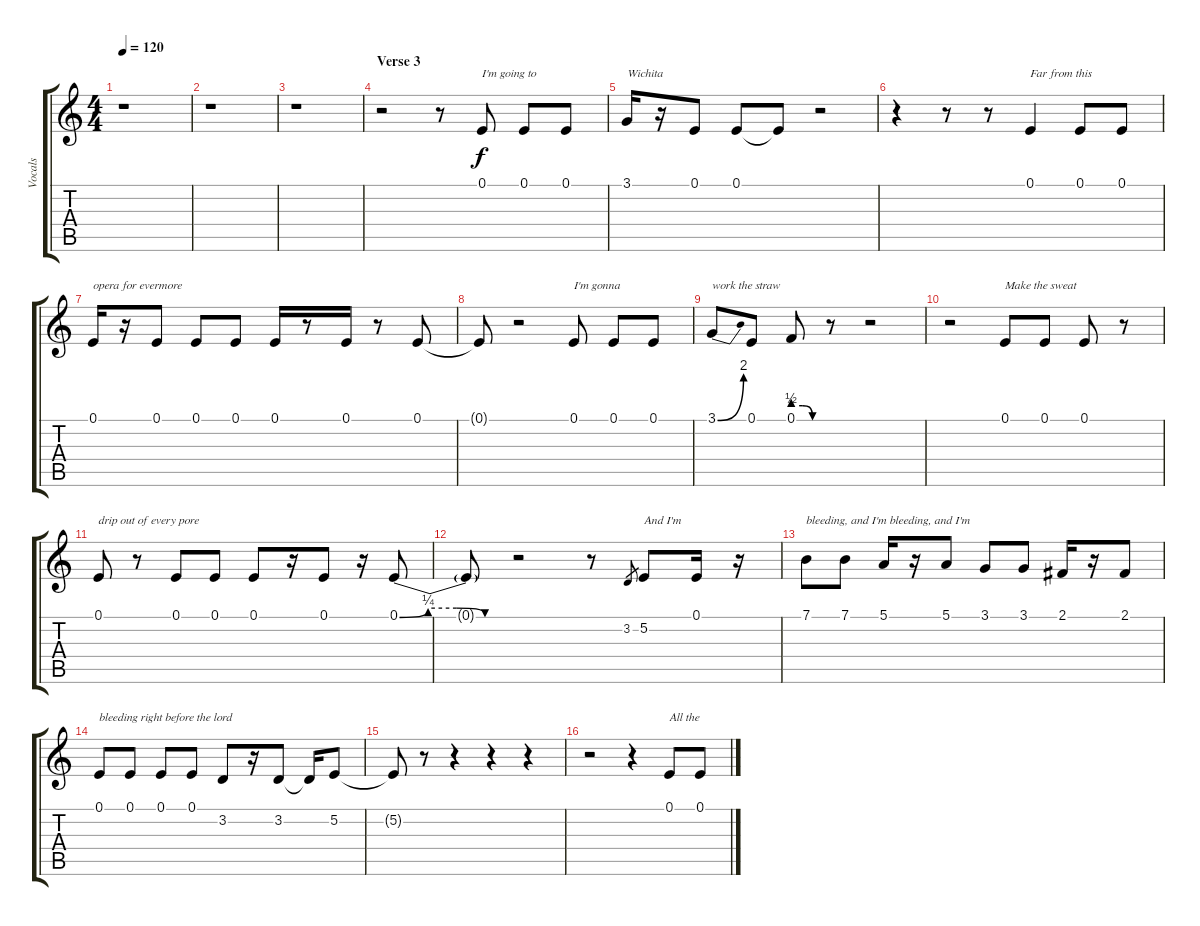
\track ("Vocals" "Vocals") {instrument oboe}
\staff {score tabs}
\tuning (E4 B3 G3 D3 A2 E2) {hide}
\ts (4 4)
\tempo 120
\clef g2
\ks c
r.1{dy f} |
r.1 |
r.1 |
\section ("" "Verse 3")
r.2 r.8 0.1.8{txt "I'm going to"} 0.1.8 0.1.8 |
3.1.16{txt "Wichita"} r.16 0.1.8 0.1.8 0.1{t}.8 r.2 |
r.4 r.8 r.8 0.1.4{txt "Far from this"} 0.1.8 0.1.8 |
0.1.16{txt "opera for evermore"} r.16 0.1.8 0.1.8 0.1.8 0.1.16 r.8 0.1.16 r.8 0.1.8 |
0.1{t}.8 r.2 0.1.8{txt "I'm gonna"} 0.1.8 0.1.8 |
3.1{be (bend 0 0 60 8)}.8{txt "work the straw"} 0.1.8 0.1{be (custom 0 2 20 2 40 0 60 0)}.8 r.8 r.2 |
r.2 0.1.8{txt "Make the sweat"} 0.1.8 0.1.8 r.8 |
0.1.8{txt "drip out of every pore"} r.8 0.1.8 0.1.8 0.1.8 r.16 0.1.8 r.16 0.1{be (custom 0 0 15 1 30 1 45 0 60 0)}.8 |
0.1{t}.8 r.2 r.8 3.2.8{gr} 5.2.8{txt "And I'm"} 0.1.16 r.16 |
7.1.8{txt "bleeding, and I'm bleeding, and I'm"} 7.1.8 5.1.16 r.16 5.1.8 3.1.8 3.1.8 2.1.16 r.16 2.1.8 |
0.1.8{txt "bleeding right before the lord"} 0.1.8 0.1.8 0.1.8 3.2.8 r.16 3.2.8 3.2{t}.16 5.2.8 |
5.2{t}.8 r.8 r.4 r.4 r.4 |
r.2 r.4 0.1.8{txt "All the"} 0.1.8
